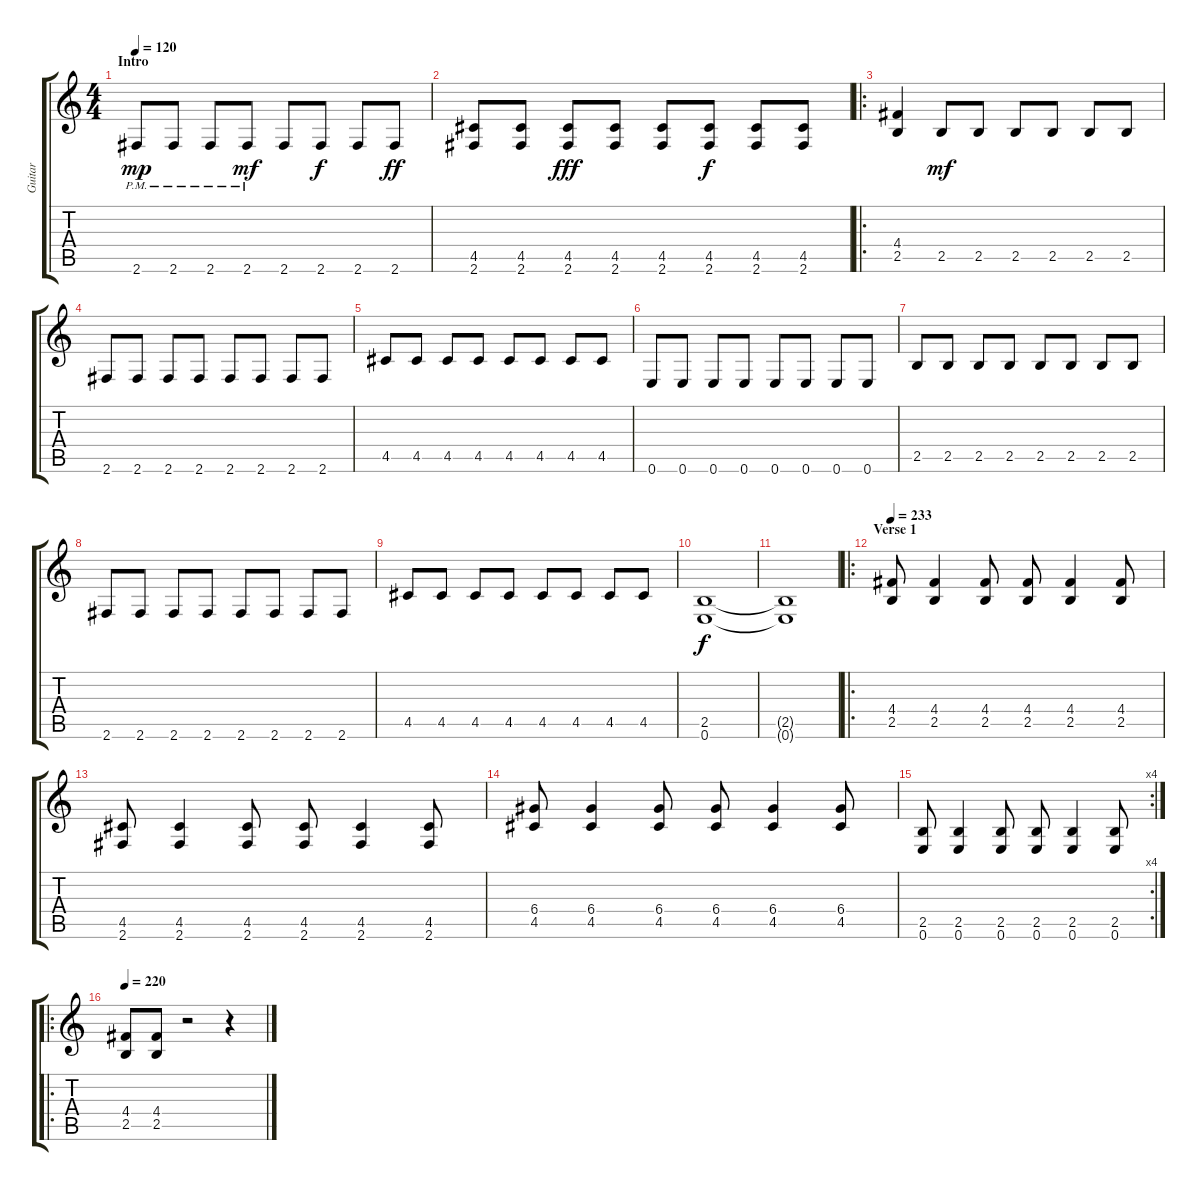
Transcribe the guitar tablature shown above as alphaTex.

\track ("Guitar" "Guitar") {instrument distortionguitar}
\staff {score tabs}
\tuning (E4 B3 G3 D3 A2 E2) {hide}
\ts (4 4)
\section ("" "Intro")
\tempo 120
\clef g2
\ks c
2.6{pm}.8{dy mp instrument distortionguitar} 2.6{pm}.8 2.6{pm}.8 2.6{pm}.8{dy mf} 2.6.8 2.6.8{dy f} 2.6.8 2.6.8{dy ff} |
(4.5 2.6).8 (4.5 2.6).8 (4.5 2.6).8{dy fff} (4.5 2.6).8 (4.5 2.6).8 (4.5 2.6).8{dy f} (4.5 2.6).8 (4.5 2.6).8 |
\ro
(4.4 2.5).4 2.5.8{dy mf} 2.5.8 2.5.8 2.5.8 2.5.8 2.5.8 |
2.6.8 2.6.8 2.6.8 2.6.8 2.6.8 2.6.8 2.6.8 2.6.8 |
4.5.8 4.5.8 4.5.8 4.5.8 4.5.8 4.5.8 4.5.8 4.5.8 |
0.6.8 0.6.8 0.6.8 0.6.8 0.6.8 0.6.8 0.6.8 0.6.8 |
2.5.8 2.5.8 2.5.8 2.5.8 2.5.8 2.5.8 2.5.8 2.5.8 |
2.6.8 2.6.8 2.6.8 2.6.8 2.6.8 2.6.8 2.6.8 2.6.8 |
4.5.8 4.5.8 4.5.8 4.5.8 4.5.8 4.5.8 4.5.8 4.5.8 |
(2.5 0.6).1{dy f} |
(2.5{t} 0.6{t}).1 |
\ro
\section ("" "Verse 1")
\tempo 233
(4.4 2.5).8 (4.4 2.5).4 (4.4 2.5).8 (4.4 2.5).8 (4.4 2.5).4 (4.4 2.5).8 |
(4.5 2.6).8 (4.5 2.6).4 (4.5 2.6).8 (4.5 2.6).8 (4.5 2.6).4 (4.5 2.6).8 |
(6.4 4.5).8 (6.4 4.5).4 (6.4 4.5).8 (6.4 4.5).8 (6.4 4.5).4 (6.4 4.5).8 |
\rc 4
(2.5 0.6).8 (2.5 0.6).4 (2.5 0.6).8 (2.5 0.6).8 (2.5 0.6).4 (2.5 0.6).8 |
\ro
\tempo 220
(4.4 2.5).8 (4.4 2.5).8 r.2 r.4
